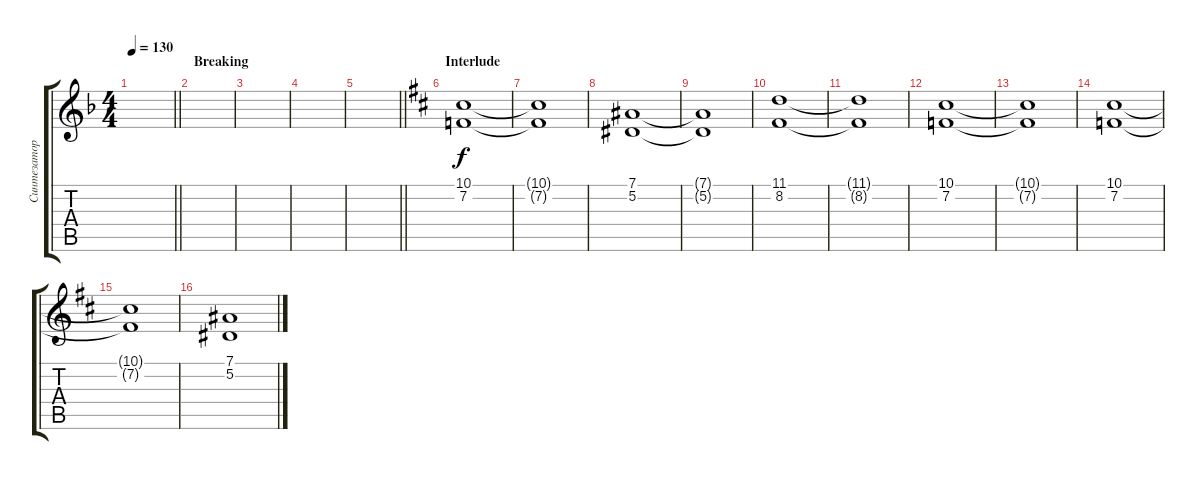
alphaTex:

\track ("Синтезатор" "Синтезатор") {instrument stringensemble1}
\staff {score tabs}
\tuning (Eb4 Bb3 Gb3 Db3 Ab2 Eb2) {hide}
\ts (4 4)
\tempo 130
\clef g2
\barLineRight lightlight
\ks dminor
|
\section ("" "Breaking")
|
|
|
\barLineRight lightlight
|
\section ("" "Interlude")
\ks bminor
(10.1 7.2).1 |
(10.1{t} 7.2{t}).1 |
(7.1 5.2).1 |
(7.1{t} 5.2{t}).1 |
(11.1 8.2).1 |
(11.1{t} 8.2{t}).1 |
(10.1 7.2).1 |
(10.1{t} 7.2{t}).1 |
(10.1 7.2).1 |
(10.1{t} 7.2{t}).1 |
(7.1 5.2).1
